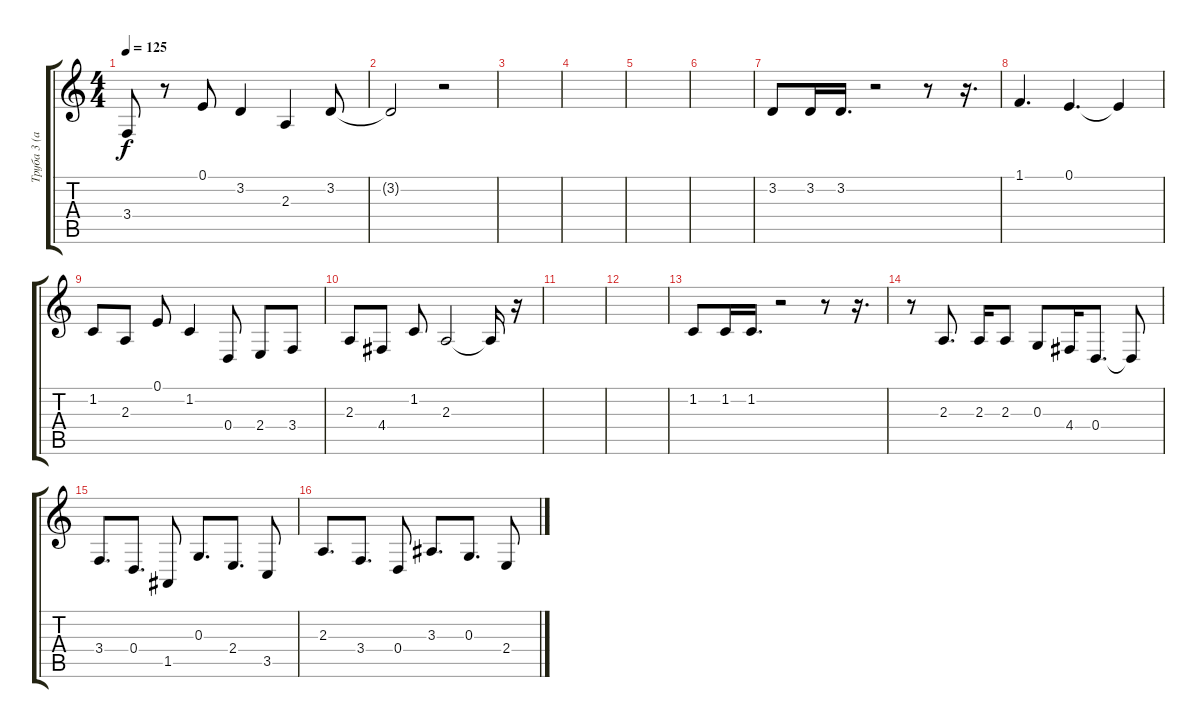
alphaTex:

\track ("Труба 3 (аккомп.)" "Труба 3 (а") {instrument trombone}
\staff {score tabs}
\tuning (E4 B3 G3 D3 A2 E2) {hide}
\ts (4 4)
\tempo 125
\clef g2
\ks c
3.4.8{dy f} r.8 0.1.8 3.2.4 2.3.4 3.2.8 |
3.2{t}.2 r.2 |
|
|
|
|
3.2.8 3.2.16 3.2.16{d} r.2 r.8 r.16{d} |
1.1.4{d} 0.1.4{d} 0.1{t}.4 |
1.2.8 2.3.8 0.1.8 1.2.4 0.4.8 2.4.8 3.4.8 |
2.3.8 4.4.8 1.2.8 2.3.2 2.3{t}.16 r.16 |
|
|
1.2.8 1.2.16 1.2.16{d} r.2 r.8 r.16{d} |
r.8 2.3.8{d} 2.3.16 2.3.8 0.3.8 4.4.16 0.4.8{d} 0.4{t}.8 |
3.4.8{d} 0.4.8{d} 1.5.8 0.3.8{d} 2.4.8{d} 3.5.8 |
2.3.8{d} 3.4.8{d} 0.4.8 3.3.8{d} 0.3.8{d} 2.4.8
